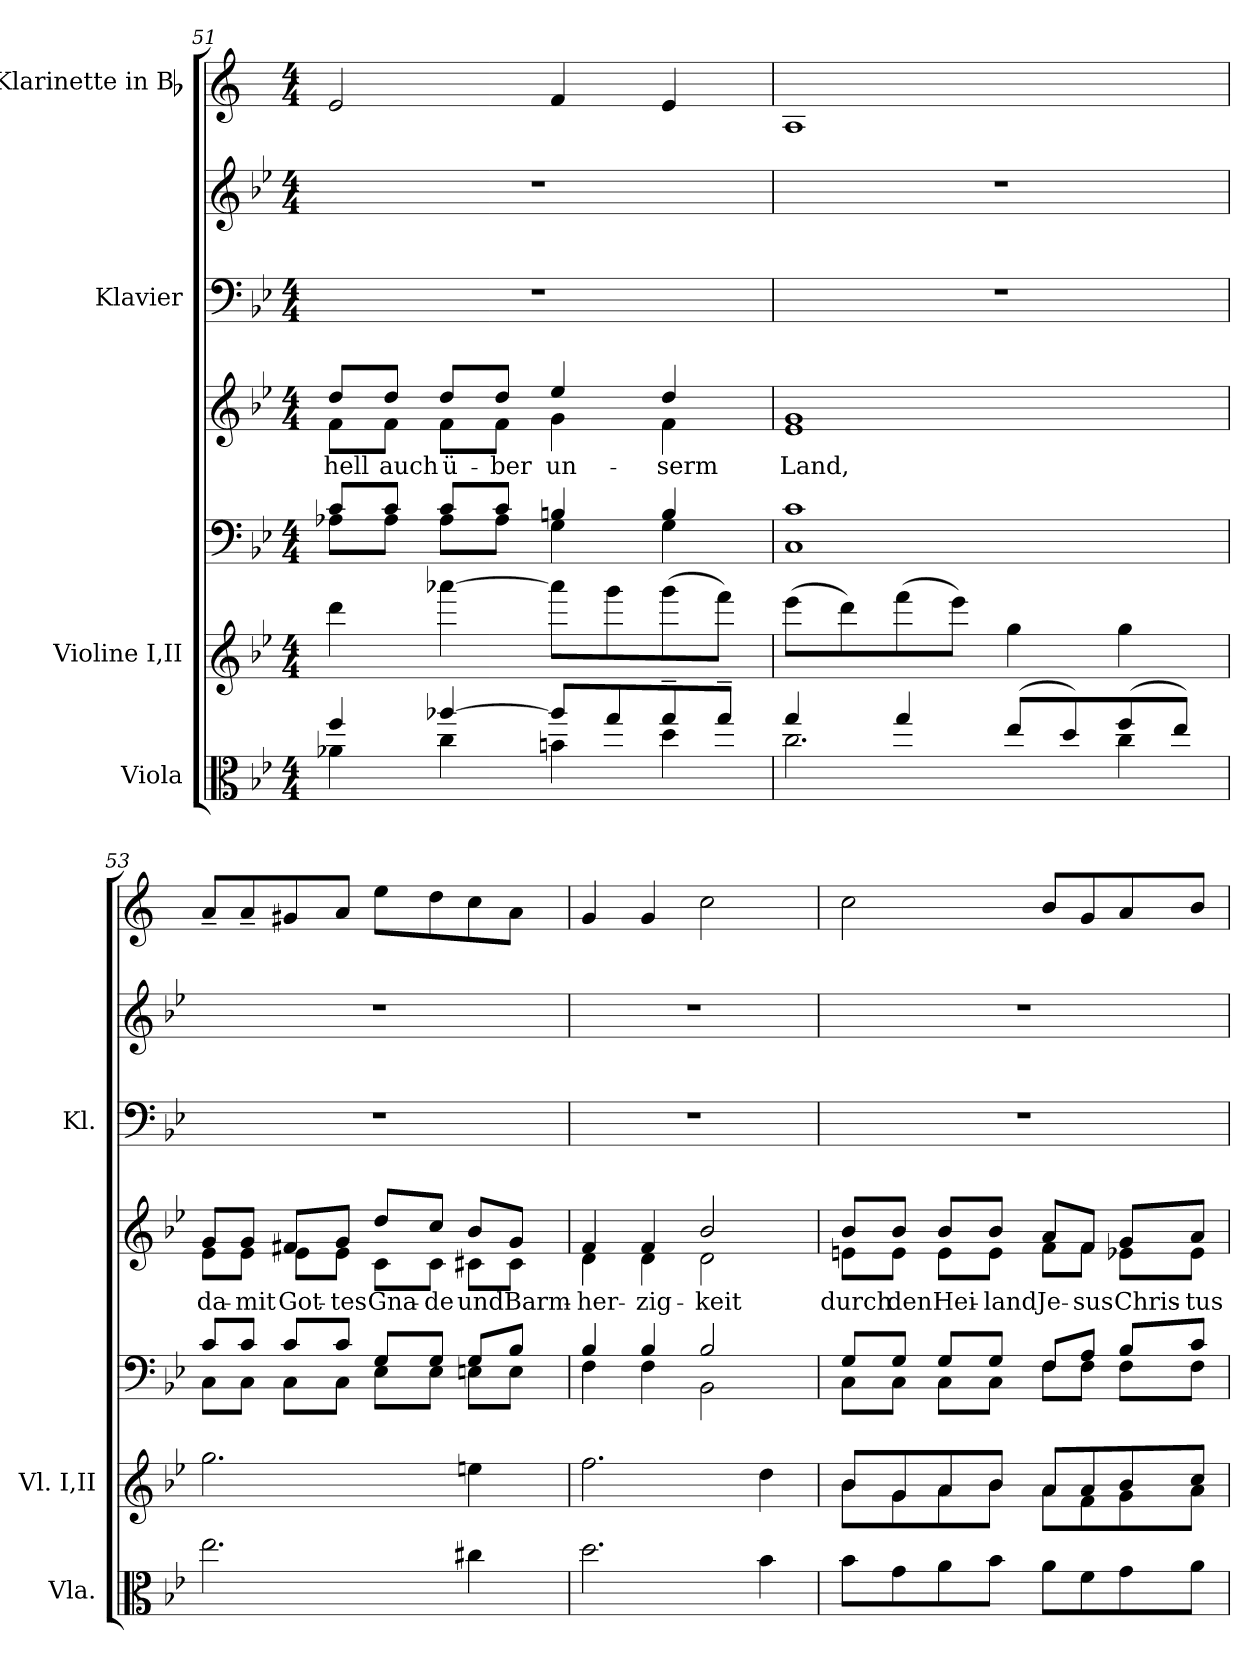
**kern	**kern	**kern	**kern	**text	**kern	**kern	**kern
*part6	*part5	*part4	*part3	*part3	*part2	*part2	*part1
*staff7	*staff6	*staff5	*staff4	*staff4	*staff3	*staff2	*staff1
*I"Viola	*I"Violine I,II	*	*	*	*I"Klavier	*	*I"Klarinette in Bb
*I'Vla.	*I'Vl. I,II	*	*	*	*I'Kl.	*	*
*clefC3	*clefG2	*clefF4	*clefG2	*	*clefF4	*clefG2	*clefG2
*	*	*	*	*	*	*	*ITrd1c2
*k[b-e-]	*k[b-e-]	*k[b-e-]	*k[b-e-]	*	*k[b-e-]	*k[b-e-]	*k[b-e-]
*g:	*g:	*g:	*g:	*	*g:	*g:	*g:
*M4/4	*M4/4	*M4/4	*M4/4	*	*M4/4	*M4/4	*M4/4
=51	=51	=51	=51	=51	=51	=51	=51
*^	*	*^	*	*	*	*	*
!	!	!	!	!	!	!LO:LY:b	!	!	!
*	*	*	*	*	*^	*	*	*	*
4ff/	4a-X\	4ddd\	8c/L	8A-X\L	8dd/L	8f\L	hell	1r	1r	2d/
!	!	!	!	!	!	!	!LO:LY:b	!	!	!
.	.	.	8c/J	8A-\J	8dd/J	8f\J	auch	.	.	.
!	!	!	!	!	!	!	!LO:LY:b	!	!	!
[>4aa-X/	4cc\	[4aaa-X\	8c/L	8A-\L	8dd/L	8f\L	ü-	.	.	.
!	!	!	!	!	!	!	!LO:LY:b	!	!	!
.	.	.	8c/J	8A-\J	8dd/J	8f\J	-ber	.	.	.
!	!	!	!	!	!	!	!LO:LY:b	!	!	!
8aa-/L]	4bn\	8aaa-\L]	4Bn/	4G\	4ee-/	4g\	un-	.	.	4e-/
8gg/	.	8ggg\	.	.	.	.	.	.	.	.
!	!	!	!	!	!	!	!LO:LY:b	!	!	!
8gg~>/	4dd\	(>8ggg\	4B/	4G\	4dd/	4f\	-serm	.	.	4d/
8gg~>/J	.	8fff\J)	.	.	.	.	.	.	.	.
=52	=52	=52	=52	=52	=52	=52	=52	=52	=52	=52
!	!	!	!	!	!	!	!LO:LY:b	!	!	!
4gg/	2.cc\	(>8eee-\L	1c	1C	1g	1e-	Land,	1r	1r	1G
.	.	8ddd\)	.	.	.	.	.	.	.	.
4gg/	.	(>8fff\	.	.	.	.	.	.	.	.
.	.	8eee-\J)	.	.	.	.	.	.	.	.
(>8ee-/L	.	4gg\	.	.	.	.	.	.	.	.
8dd/)	.	.	.	.	.	.	.	.	.	.
(>8ff/	4cc\	4gg\	.	.	.	.	.	.	.	.
8ee-/J)	.	.	.	.	.	.	.	.	.	.
*v	*v	*	*	*	*	*	*	*	*	*
=53	=53	=53	=53	=53	=53	=53	=53	=53	=53
!	!	!	!	!	!	!LO:LY:b	!	!	!
2.ee-\	2.gg\	8c/L	8C\L	8g/L	8e-\L	da-	1r	1r	8g~</L
!	!	!	!	!	!	!LO:LY:b	!	!	!
.	.	8c/J	8C\J	8g/J	8e-\J	-mit	.	.	8g~</
!	!	!	!	!	!	!LO:LY:b	!	!	!
.	.	8c/L	8C\L	8f#X/L	8e-\L	Got-	.	.	8f#X/
!	!	!	!	!	!	!LO:LY:b	!	!	!
.	.	8c/J	8C\J	8g/J	8e-\J	-tes	.	.	8g/J
!	!	!	!	!	!	!LO:LY:b	!	!	!
.	.	8G/L	8E-\L	8dd/L	8c\L	Gna-	.	.	8dd\L
!	!	!	!	!	!	!LO:LY:b	!	!	!
.	.	8G/J	8E-\J	8cc/J	8c\J	-de	.	.	8cc\
!	!	!	!	!	!	!LO:LY:b	!	!	!
4cc#X\	4een\	8G/L	8En\L	8b-/L	8c#X\L	und	.	.	8b-\
!	!	!	!	!	!	!LO:LY:b	!	!	!
.	.	8B-/J	8E\J	8g/J	8c#\J	Barm-	.	.	8g\J
!!LO:PB:g=z
=54	=54	=54	=54	=54	=54	=54	=54	=54	=54
!	!	!	!	!	!	!LO:LY:b	!	!	!
2.dd\	2.ff\	4B-/	4F\	4f/	4d\	-her-	1r	1r	4f/
!	!	!	!	!	!	!LO:LY:b	!	!	!
.	.	4B-/	4F\	4f/	4d\	-zig-	.	.	4f/
!	!	!	!	!	!	!LO:LY:b	!	!	!
.	.	2B-/	2BB-\	2b-/	2d\	-keit	.	.	2b-\
4b-\	4dd\	.	.	.	.	.	.	.	.
=55	=55	=55	=55	=55	=55	=55	=55	=55	=55
*	*^	*	*	*	*	*	*	*	*
!	!	!	!	!	!	!	!LO:LY:b	!	!	!
8b-\L	8b-/L	8b-\L	8G/L	8C\L	8b-/L	8en\L	durch	1r	1r	2b-\
!	!	!	!	!	!	!	!LO:LY:b	!	!	!
8g\	8g/	8g\	8G/J	8C\J	8b-/J	8e\J	den	.	.	.
!	!	!	!	!	!	!	!LO:LY:b	!	!	!
8a\	8a/	8a\	8G/L	8C\L	8b-/L	8e\L	Hei-	.	.	.
!	!	!	!	!	!	!	!LO:LY:b	!	!	!
8b-\J	8b-/J	8b-\J	8G/J	8C\J	8b-/J	8e\J	-land	.	.	.
!	!	!	!	!	!	!	!LO:LY:b	!	!	!
8a\L	8a/L	8a\L	8F/L	8F\L	8a/L	8f\L	Je-	.	.	8a/L
!	!	!	!	!	!	!	!LO:LY:b	!	!	!
8f\	8a/	8f\	8A/J	8F\J	8f/J	8f\J	-sus	.	.	8f/
!	!	!	!	!	!	!	!LO:LY:b	!	!	!
8g\	8b-/	8g\	8B-/L	8F\L	8g/L	8e-X\L	Chris-	.	.	8g/
!	!	!	!	!	!	!	!LO:LY:b	!	!	!
8a\J	8cc/J	8a\J	8c/J	8F\J	8a/J	8e-\J	-tus	.	.	8a/J
*	*v	*v	*	*	*v	*v	*	*	*	*
*	*	*v	*v	*	*	*	*	*
=	=	=	=	=	=	=	=
*-	*-	*-	*-	*-	*-	*-	*-
